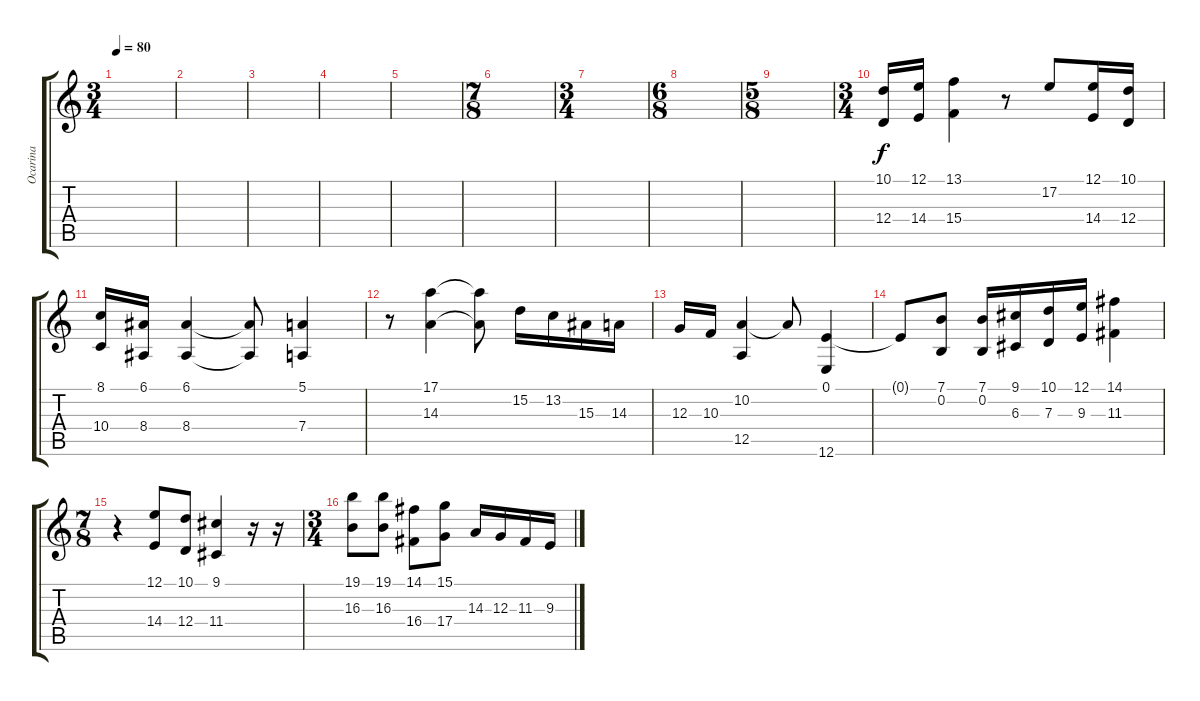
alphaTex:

\track ("Ocarina" "Ocarina") {instrument ocarina}
\staff {score tabs}
\tuning (E4 B3 G3 D3 A2 E2) {hide}
\ts (3 4)
\tempo 80
\clef g2
\ks c
|
|
|
|
|
\ts (7 8)
|
\ts (3 4)
|
\ts (6 8)
|
\ts (5 8)
|
\ts (3 4)
(10.1 12.4).16 (12.1 14.4).16 (13.1 15.4).4 r.8 17.2.8 (12.1 14.4).16 (10.1 12.4).16 |
(8.1 10.4).16 (6.1 8.4).16 (6.1 8.4).4 (6.1{t} 8.4{t}).8 (5.1 7.4).4 |
r.8 (17.1 14.3).4 (17.1{t} 14.3{t}).8 15.2.16 13.2.16 15.3.16 14.3.16 |
12.3.16 10.3.16 (10.2 12.5).4 10.2{t}.8 (0.1 12.6).4 |
0.1{t}.8 (7.1 0.2).8 (7.1 0.2).16 (9.1 6.3).16 (10.1 7.3).16 (12.1 9.3).16 (14.1 11.3).4 |
\ts (7 8)
r.4 (12.1 14.4).8 (10.1 12.4).8 (9.1 11.4).4 r.16 r.16 |
\ts (3 4)
(19.1 16.3).8 (19.1 16.3).8 (14.1 16.4).8 (15.1 17.4).8 14.3.16 12.3.16 11.3.16 9.3.16
